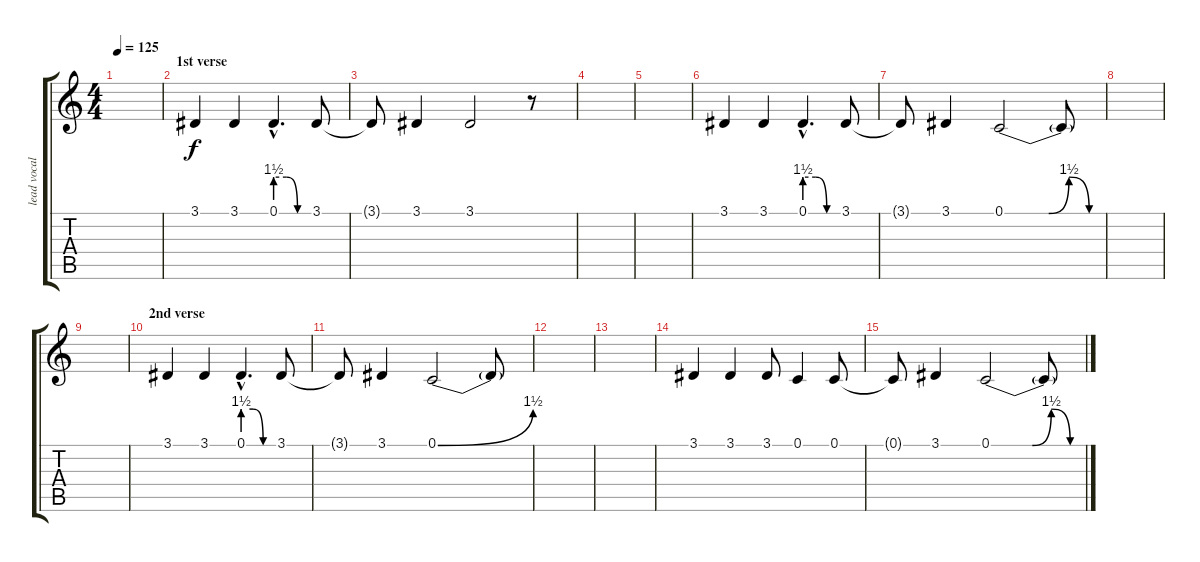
\track ("lead vocals" "lead vocal") {instrument piccolo}
\staff {score tabs}
\tuning (C4 G3 Eb3 Bb2 F2 C2) {hide}
\ts (4 4)
\tempo 125
\clef g2
\ks c
|
\section ("" "1st verse")
3.1.4 3.1.4 0.1{be (custom 0 6 20 6 40 0 60 0) hac}.4{d} 3.1.8 |
3.1{t}.8 3.1.4 3.1.2 r.8 |
|
|
3.1.4 3.1.4 0.1{be (custom 0 6 20 6 40 0 60 0) hac}.4{d} 3.1.8 |
3.1{t}.8 3.1.4 0.1{be (custom 0 0 26 0 38 6 50 0 60 0)}.2 0.1{t}.8 |
|
|
\section ("" "2nd verse")
3.1.4 3.1.4 0.1{be (custom 0 6 20 6 40 0 60 0) hac}.4{d} 3.1.8 |
3.1{t}.8 3.1.4 0.1{be (bend 0 0 60 6)}.2 0.1{t}.8 |
|
|
3.1.4 3.1.4 3.1.8 0.1.4 0.1.8 |
0.1{t}.8 3.1.4 0.1{be (custom 0 0 26 0 38 6 50 0 60 0)}.2 0.1{t}.8
